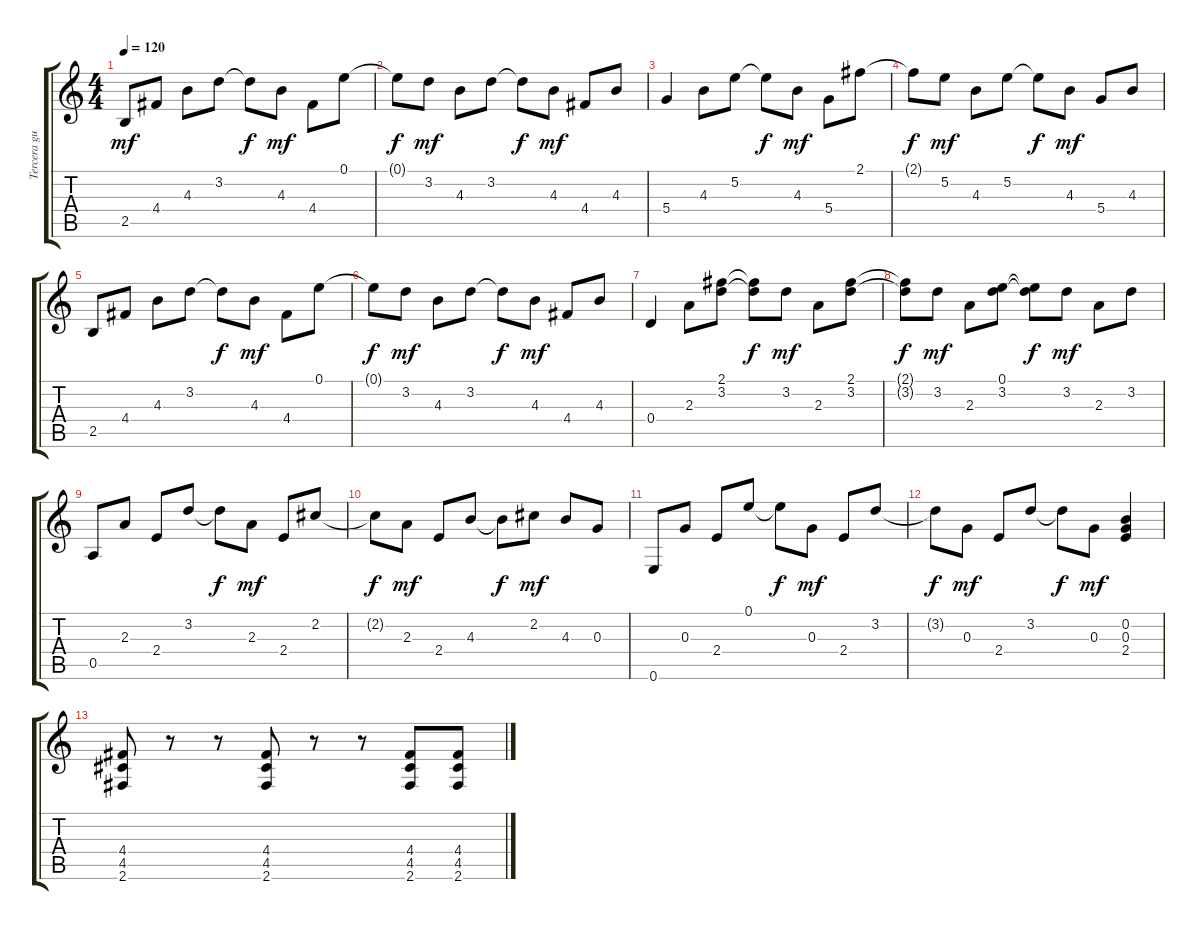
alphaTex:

\track ("Tercera guitarra" "Tercera gu") {instrument electricguitarclean}
\staff {score tabs}
\tuning (E4 B3 G3 D3 A2 E2) {hide}
\ts (4 4)
\tempo 120
\clef g2
\ks c
2.5.8{dy mf} 4.4.8 4.3.8 3.2.8 3.2{t}.8{dy f} 4.3.8{dy mf} 4.4.8 0.1.8 |
0.1{t}.8{dy f} 3.2.8{dy mf} 4.3.8 3.2.8 3.2{t}.8{dy f} 4.3.8{dy mf} 4.4.8 4.3.8 |
5.4.4 4.3.8 5.2.8 5.2{t}.8{dy f} 4.3.8{dy mf} 5.4.8 2.1.8 |
2.1{t}.8{dy f} 5.2.8{dy mf} 4.3.8 5.2.8 5.2{t}.8{dy f} 4.3.8{dy mf} 5.4.8 4.3.8 |
2.5.8 4.4.8 4.3.8 3.2.8 3.2{t}.8{dy f} 4.3.8{dy mf} 4.4.8 0.1.8 |
0.1{t}.8{dy f} 3.2.8{dy mf} 4.3.8 3.2.8 3.2{t}.8{dy f} 4.3.8{dy mf} 4.4.8 4.3.8 |
0.4.4 2.3.8 (2.1 3.2).8 (2.1{t} 3.2{t}).8{dy f} 3.2.8{dy mf} 2.3.8 (2.1 3.2).8 |
(2.1{t} 3.2{t}).8{dy f} 3.2.8{dy mf} 2.3.8 (0.1 3.2).8 (0.1{t} 3.2{t}).8{dy f} 3.2.8{dy mf} 2.3.8 3.2.8 |
0.5.8 2.3.8 2.4.8 3.2.8 3.2{t}.8{dy f} 2.3.8{dy mf} 2.4.8 2.2.8 |
2.2{t}.8{dy f} 2.3.8{dy mf} 2.4.8 4.3.8 4.3{t}.8{dy f} 2.2.8{dy mf} 4.3.8 0.3.8 |
0.6.8 0.3.8 2.4.8 0.1.8 0.1{t}.8{dy f} 0.3.8{dy mf} 2.4.8 3.2.8 |
3.2{t}.8{dy f} 0.3.8{dy mf} 2.4.8 3.2.8 3.2{t}.8{dy f} 0.3.8{dy mf} (0.2 0.3 2.4).4 |
(4.4 4.5 2.6).8{volume 11 balance 8 instrument distortionguitar} r.8 r.8 (4.4 4.5 2.6).8 r.8 r.8 (4.4 4.5 2.6).8 (4.4 4.5 2.6).8
